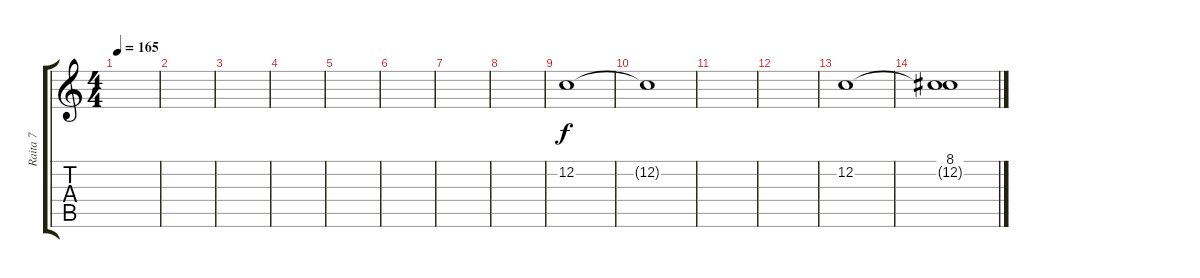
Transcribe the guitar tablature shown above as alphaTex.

\track ("Raita 7" "Raita 7") {instrument synthstrings1}
\staff {score tabs}
\tuning (F4 C4 Ab3 Eb3 Bb2 Eb2) {hide}
\ts (4 4)
\tempo 165
\clef g2
\ks c
|
|
|
|
|
|
|
|
12.2.1 |
12.2{t}.1 |
|
|
12.2.1 |
(8.1 12.2{t}).1
